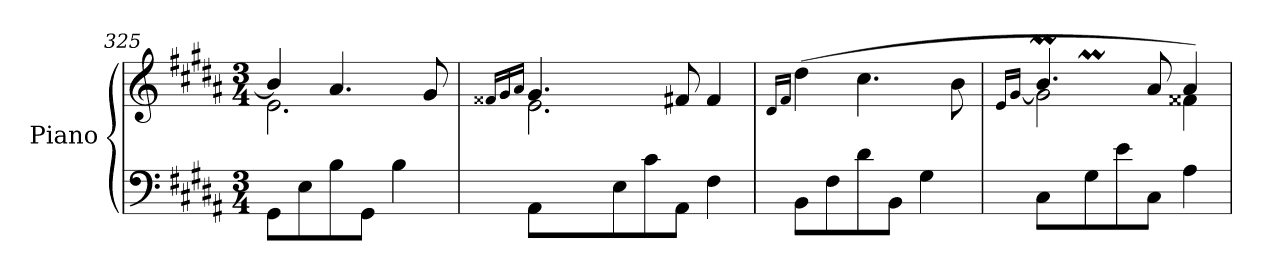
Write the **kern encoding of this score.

**kern	**kern
*part1	*part1
*staff2	*staff1
*I"Piano	*
*I'Pno	*
*clefF4	*clefG2
*k[f#c#g#d#a#]	*k[f#c#g#d#a#]
*M3/4	*M3/4
=325	=325
*	*^
8GG#\L	4b/]	2.e\
8E\	.	.
8B\	4.a#/	.
8GG#\J	.	.
4B\	.	.
.	8g#/	.
*	*v	*v
=326	=326
.	16qf##X/LL
.	16qg#/
.	16qa#/JJ
*	*^
*	*	*^
*	*	*	*Xtuplet
8AA#\L	4.g#/	2.e\	24f##!yy
.	.	.	24g#!yy
.	.	.	24a#!yy
8E\	.	.	4g#!yy
8c#\	.	.	.
8AA#\J	8f#X/	.	4.ryy
4F#\	4f#/	.	.
*	*v	*v	*v
=327	=327
.	16qd#/LL
.	16qf#/JJ
8BB\L	(4dd#\
8F#\	.
8d#\	4.cc#\
8BB\J	.
4G#\	.
.	8b\
=328	=328
*	*^
.	.	16qe/LL
.	.	[16qg#/JJ
*	*^	*^
8C#\L	4.bM/	2g#\]	16e!yy	8ryy
.	.	.	[16g#!yy	.
8G#\	.	.	4bM!yy	4g#!yy]
8e\	.	.	.	.
8C#\J	8a#/	.	4.ryy	4.ryy
4A#\	4a#/)	4f##X\	.	.
*	*v	*v	*v	*v
=	=
*-	*-
